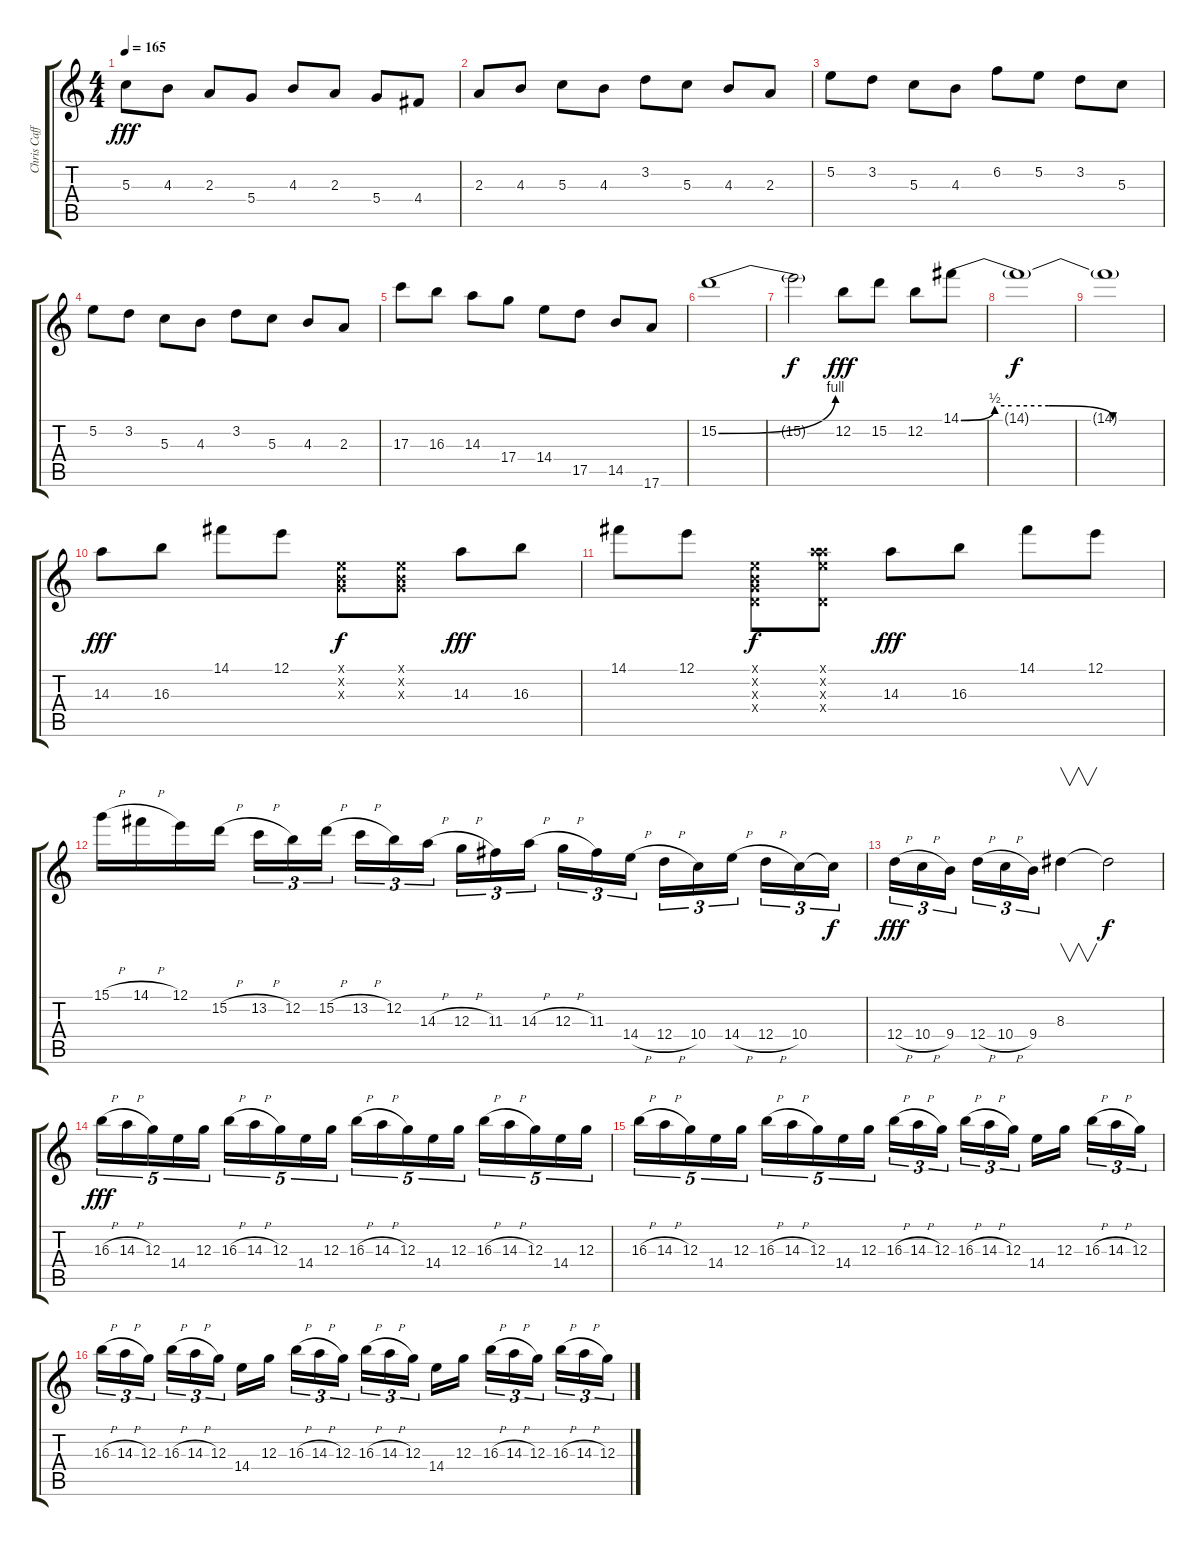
\track ("Chris Caffery" "Chris Caff") {instrument distortionguitar}
\staff {score tabs}
\tuning (E4 B3 G3 D3 A2 E2) {hide}
\ts (4 4)
\tempo 165
\clef g2
\ks c
5.3.8{dy fff} 4.3.8 2.3.8 5.4.8 4.3.8 2.3.8 5.4.8 4.4.8 |
2.3.8 4.3.8 5.3.8 4.3.8 3.2.8 5.3.8 4.3.8 2.3.8 |
5.2.8 3.2.8 5.3.8 4.3.8 6.2.8 5.2.8 3.2.8 5.3.8 |
5.2.8 3.2.8 5.3.8 4.3.8 3.2.8 5.3.8 4.3.8 2.3.8 |
17.3.8 16.3.8 14.3.8 17.4.8 14.4.8 17.5.8 14.5.8 17.6.8 |
15.2{be (bend 0 0 60 4)}.1 |
15.2{t}.2{dy f} 12.2.8{dy fff} 15.2.8 12.2.8 14.1{be (custom 0 0 10 2 15 2 26 2 45 0 60 0)}.8 |
14.1{t}.1{dy f} |
14.1{t}.1 |
14.3.8{dy fff} 16.3.8 14.1.8 12.1.8 (0.1{x} 0.2{x} 0.3{x}).8{dy f} (0.1{x} 0.2{x} 0.3{x}).8 14.3.8{dy fff} 16.3.8 |
14.1.8 12.1.8 (0.1{x} 0.2{x} 0.3{x} 0.4{x}).8{dy f} (0.1{x} 10.2{x} 14.3{x} 0.4{x}).8 14.3.8{dy fff} 16.3.8 14.1.8 12.1.8 |
15.1{h}.16 14.1{h}.16 12.1.16 15.2{h}.16 13.2{h}.16{tu (3 2)} 12.2.16{tu (3 2)} 15.2{h}.16{tu (3 2)} 13.2{h}.16{tu (3 2)} 12.2.16{tu (3 2)} 14.3{h}.16{tu (3 2)} 12.3{h}.16{tu (3 2)} 11.3.16{tu (3 2)} 14.3{h}.16{tu (3 2)} 12.3{h}.16{tu (3 2)} 11.3.16{tu (3 2)} 14.4{h}.16{tu (3 2)} 12.4{h}.16{tu (3 2)} 10.4.16{tu (3 2)} 14.4{h}.16{tu (3 2)} 12.4{h}.16{tu (3 2)} 10.4.16{tu (3 2)} 10.4{t}.16{tu (3 2) dy f} |
12.4{h}.16{tu (3 2) dy fff} 10.4{h}.16{tu (3 2)} 9.4.16{tu (3 2)} 12.4{h}.16{tu (3 2)} 10.4{h}.16{tu (3 2)} 9.4.16{tu (3 2)} 8.3.4{v} 8.3{t}.2{dy f} |
16.3{h}.16{tu (5 4) dy fff} 14.3{h}.16{tu (5 4)} 12.3.16{tu (5 4)} 14.4.16{tu (5 4)} 12.3.16{tu (5 4)} 16.3{h}.16{tu (5 4)} 14.3{h}.16{tu (5 4)} 12.3.16{tu (5 4)} 14.4.16{tu (5 4)} 12.3.16{tu (5 4)} 16.3{h}.16{tu (5 4)} 14.3{h}.16{tu (5 4)} 12.3.16{tu (5 4)} 14.4.16{tu (5 4)} 12.3.16{tu (5 4)} 16.3{h}.16{tu (5 4)} 14.3{h}.16{tu (5 4)} 12.3.16{tu (5 4)} 14.4.16{tu (5 4)} 12.3.16{tu (5 4)} |
16.3{h}.16{tu (5 4)} 14.3{h}.16{tu (5 4)} 12.3.16{tu (5 4)} 14.4.16{tu (5 4)} 12.3.16{tu (5 4)} 16.3{h}.16{tu (5 4)} 14.3{h}.16{tu (5 4)} 12.3.16{tu (5 4)} 14.4.16{tu (5 4)} 12.3.16{tu (5 4)} 16.3{h}.16{tu (3 2)} 14.3{h}.16{tu (3 2)} 12.3.16{tu (3 2)} 16.3{h}.16{tu (3 2)} 14.3{h}.16{tu (3 2)} 12.3.16{tu (3 2)} 14.4.16 12.3.16 16.3{h}.16{tu (3 2)} 14.3{h}.16{tu (3 2)} 12.3.16{tu (3 2)} |
16.3{h}.16{tu (3 2)} 14.3{h}.16{tu (3 2)} 12.3.16{tu (3 2)} 16.3{h}.16{tu (3 2)} 14.3{h}.16{tu (3 2)} 12.3.16{tu (3 2)} 14.4.16 12.3.16 16.3{h}.16{tu (3 2)} 14.3{h}.16{tu (3 2)} 12.3.16{tu (3 2)} 16.3{h}.16{tu (3 2)} 14.3{h}.16{tu (3 2)} 12.3.16{tu (3 2)} 14.4.16 12.3.16 16.3{h}.16{tu (3 2)} 14.3{h}.16{tu (3 2)} 12.3.16{tu (3 2)} 16.3{h}.16{tu (3 2)} 14.3{h}.16{tu (3 2)} 12.3.16{tu (3 2)}
